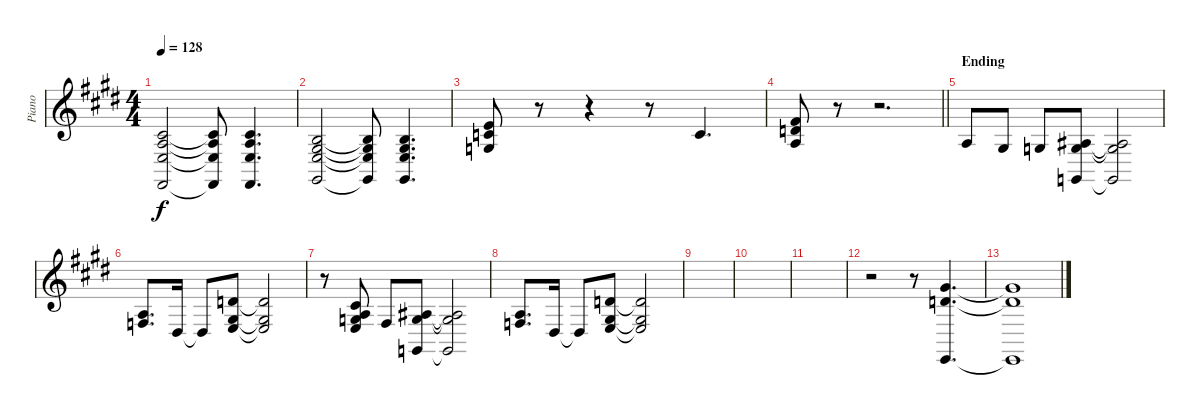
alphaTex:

\track ("Piano" "Piano") {instrument brightacousticpiano}
\staff {score}
\tuning (E4 B3 G3 D3 A2 E2) {hide}
\ts (4 4)
\tempo 128
\clef g2
\ks c#minor
(2.2 2.3 2.4 2.6).2{dy f} (2.2{t} 2.3{t} 2.4{t} 2.6{t}).8 (2.2 2.3 2.4 2.6).4{d} |
(0.2 1.3 2.4 4.6).2 (0.2{t} 1.3{t} 2.4{t} 4.6{t}).8 (0.2 1.3 2.4 4.6).4{d} |
(0.1 1.2 0.3).8 r.8 r.4 r.8 1.2.4{d} |
\barLineRight lightlight
(2.1 3.2 2.3).8 r.8 r.2{d} |
\section ("" "Ending")
2.3.8 1.3.8 0.3.8 (0.3 8.4 3.6).8 (0.3{t} 8.4{t} 3.6{t}).2 |
(2.3 3.4).8{d} 1.4.16 1.4{t}.8 (3.2 1.3 2.4).8 (3.2{t} 1.3{t} 2.4{t}).2 |
r.8 (2.2 2.3 2.4 10.5).8 4.4.8 (0.3 8.4 3.6).8 (0.3{t} 8.4{t} 3.6{t}).2 |
(2.3 3.4).8{d} 1.4.16 1.4{t}.8 (3.2 1.3 2.4).8 (3.2{t} 1.3{t} 2.4{t}).2 |
|
|
|
r.2 r.8 (4.1 3.2 0.6).4{d} |
(4.1{t} 3.2{t} 0.6{t}).1
